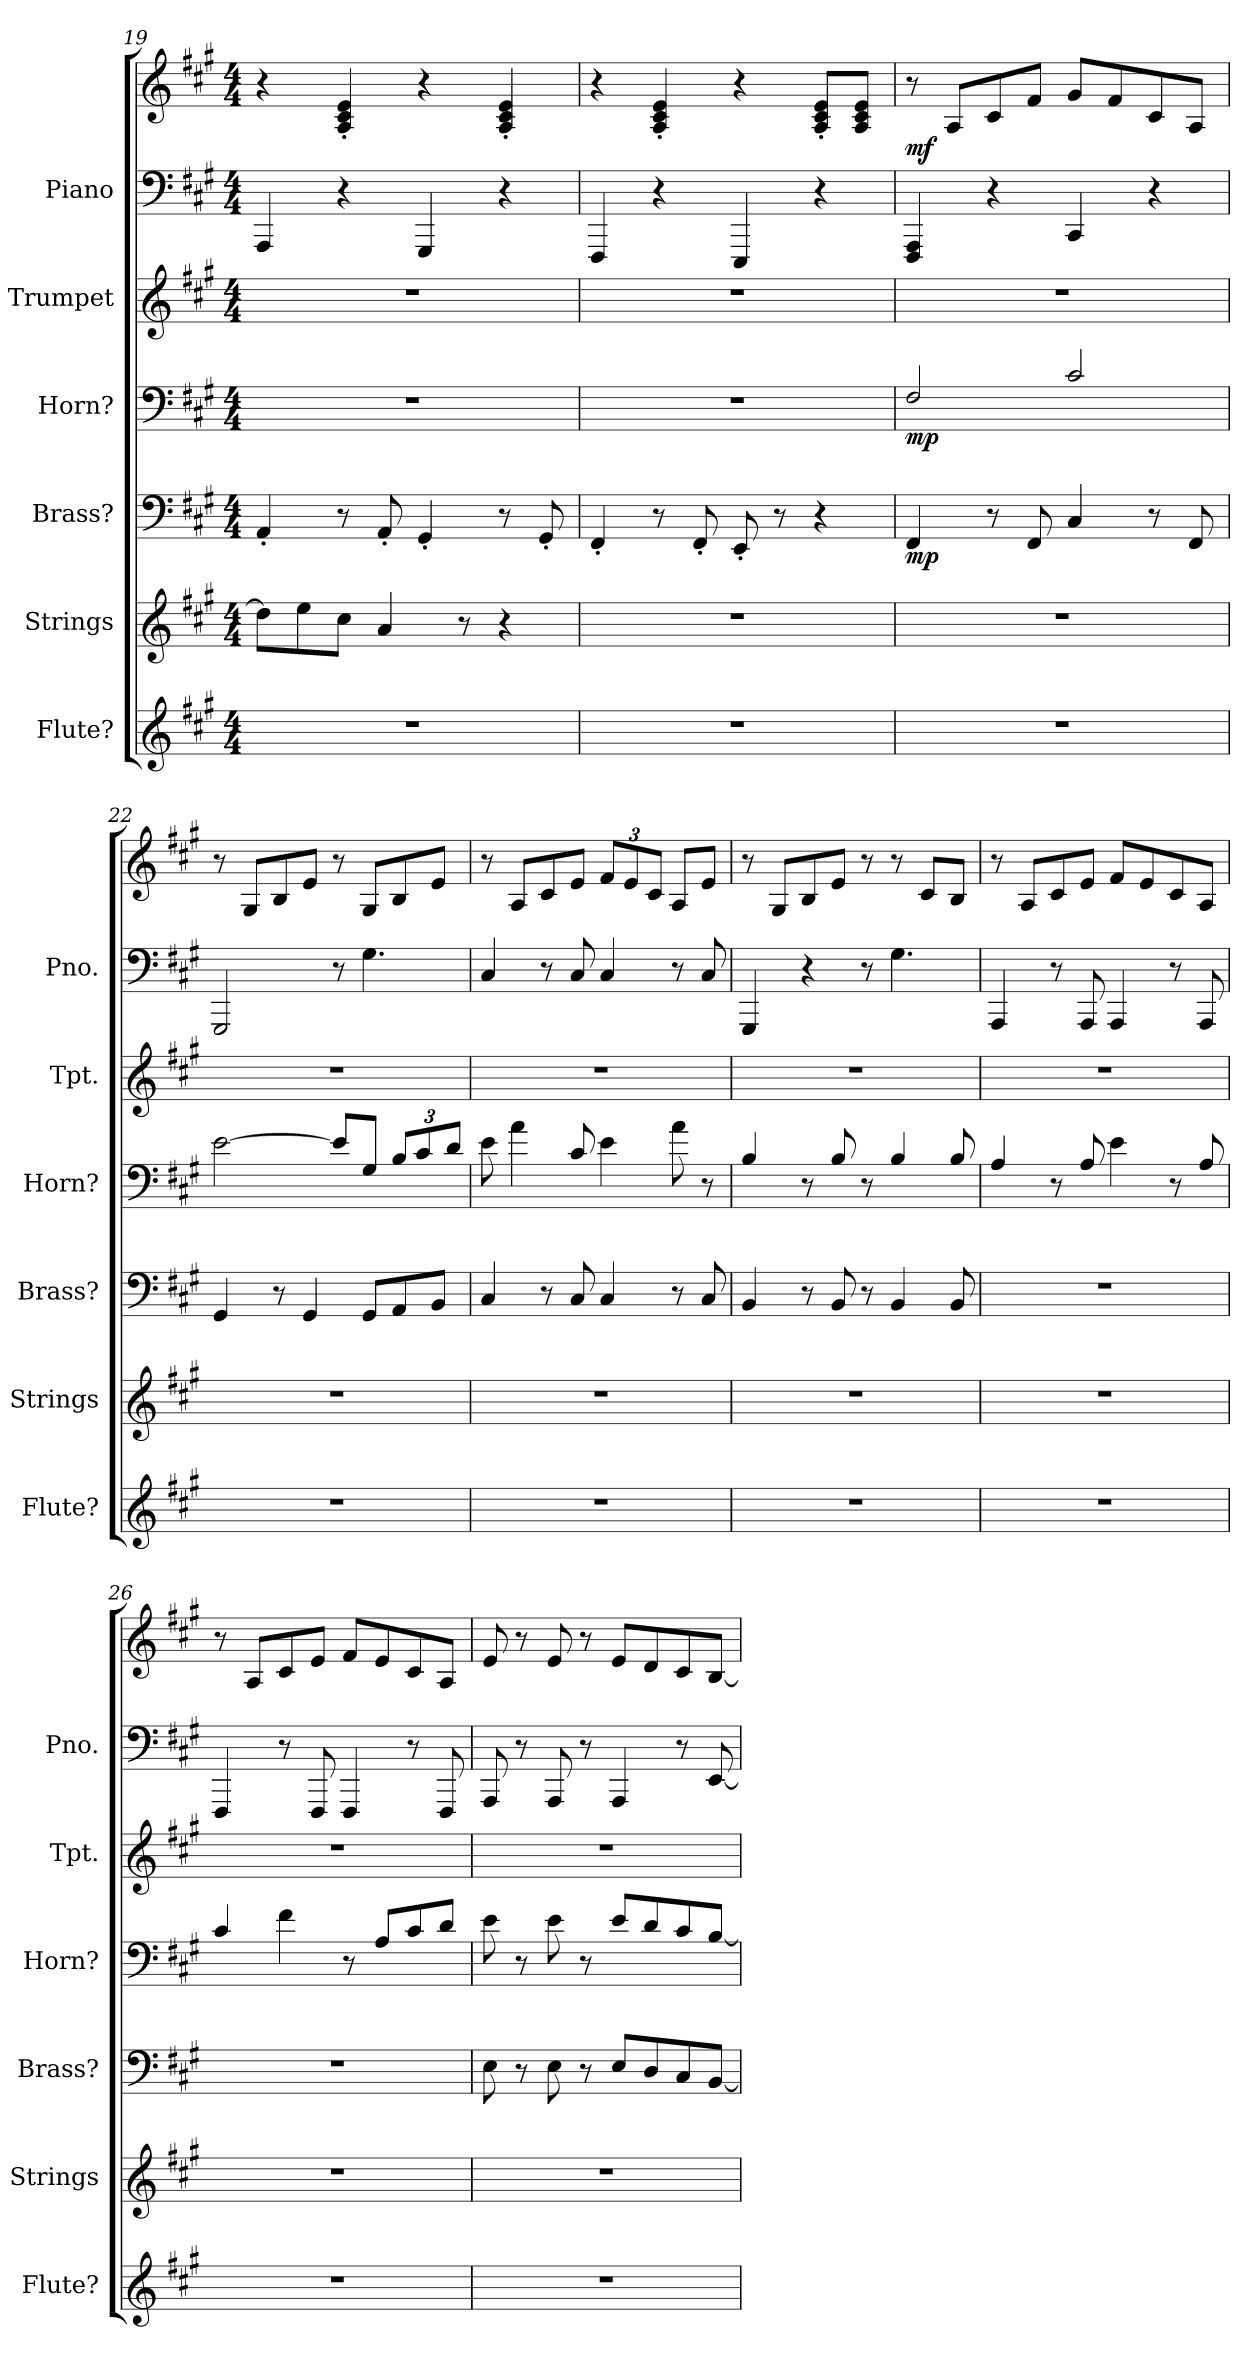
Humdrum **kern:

**kern	**kern	**kern	**dynam	**kern	**dynam	**kern	**kern	**kern	**dynam
*part6	*part5	*part4	*part4	*part3	*part3	*part2	*part1	*part1	*part1
*staff7	*staff6	*staff5	*staff5	*staff4	*staff4	*staff3	*staff2	*staff1	*staff1/2
*I"Flute?	*I"Strings	*I"Brass?	*	*I"Horn?	*	*I"Trumpet	*I"Piano	*	*
*I'Flute?	*I'Strings	*I'Brass?	*	*I'Horn?	*	*I'Tpt.	*I'Pno.	*	*
*clefG2	*clefG2	*clefF4	*	*clefF4	*	*clefG2	*clefF4	*clefG2	*
*	*	*	*	*ITrd7c12	*	*	*	*	*
*k[f#c#g#]	*k[f#c#g#]	*k[f#c#g#]	*	*k[f#c#g#]	*	*k[f#c#g#]	*k[f#c#g#]	*k[f#c#g#]	*
*M4/4	*M4/4	*M4/4	*	*M4/4	*	*M4/4	*M4/4	*M4/4	*
=19	=19	=19	=19	=19	=19	=19	=19	=19	=19
1r	8dd\L]	4AA'/	.	1r	.	1r	4AAA/	4r	.
.	8ee\	.	.	.	.	.	.	.	.
.	8cc#\J	8r	.	.	.	.	4r	4A/' 4c#/' 4e/'	.
.	4a/	8AA'/	.	.	.	.	.	.	.
.	.	4GG#'/	.	.	.	.	4GGG#/	4r	.
.	8r	.	.	.	.	.	.	.	.
.	4r	8r	.	.	.	.	4r	4A/' 4c#/' 4e/'	.
.	.	8GG#'/	.	.	.	.	.	.	.
=20	=20	=20	=20	=20	=20	=20	=20	=20	=20
1r	1r	4FF#'/	.	1r	.	1r	4FFF#/	4r	.
.	.	8r	.	.	.	.	4r	4A/' 4c#/' 4e/'	.
.	.	8FF#'/	.	.	.	.	.	.	.
.	.	8EE'/	.	.	.	.	4EEE/	4r	.
.	.	8r	.	.	.	.	.	.	.
.	.	4r	.	.	.	.	4r	8A/' 8c#/' 8e/'L	.
.	.	.	.	.	.	.	.	8A/ 8c#/ 8e/J	.
!!LO:LB:g=z
=21	=21	=21	=21	=21	=21	=21	=21	=21	=21
!	!	!	!LO:DY:b	!	!LO:DY:b	!	!	!	!LO:DY:b
1r	1r	4FF#/	mp	2FF#/	mp	1r	4FFF#/ 4AAA/	8r	mf
.	.	.	.	.	.	.	.	8A/L	.
.	.	8r	.	.	.	.	4r	8c#/	.
.	.	8FF#/	.	.	.	.	.	8f#/J	.
.	.	4C#/	.	2C#/	.	.	4CC#/	8g#/L	.
.	.	.	.	.	.	.	.	8f#/	.
.	.	8r	.	.	.	.	4r	8c#/	.
.	.	8FF#/	.	.	.	.	.	8A/J	.
=22	=22	=22	=22	=22	=22	=22	=22	=22	=22
1r	1r	4GG#/	.	[2E\	.	1r	2GGG#/	8r	.
.	.	.	.	.	.	.	.	8G#/L	.
.	.	8r	.	.	.	.	.	8B/	.
.	.	4GG#/	.	.	.	.	.	8e/J	.
.	.	.	.	8E/L]	.	.	8r	8r	.
.	.	8GG#/L	.	8GG#/J	.	.	4.G#\	8G#/L	.
*	*	*	*	*Xbrackettup	*	*	*	*	*
.	.	8AA/	.	12BB/L	.	.	.	8B/	.
.	.	.	.	12C#/	.	.	.	.	.
.	.	8BB/J	.	.	.	.	.	8e/J	.
.	.	.	.	12D/J	.	.	.	.	.
=23	=23	=23	=23	=23	=23	=23	=23	=23	=23
1r	1r	4C#/	.	8E\	.	1r	4C#/	8r	.
.	.	.	.	4A\	.	.	.	8A/L	.
.	.	8r	.	.	.	.	8r	8c#/	.
.	.	8C#/	.	8C#/	.	.	8C#/	8e/J	.
*	*	*	*	*	*	*	*	*Xbrackettup	*
.	.	4C#/	.	4E\	.	.	4C#/	12f#/L	.
.	.	.	.	.	.	.	.	12e/	.
.	.	.	.	.	.	.	.	12c#/J	.
.	.	8r	.	8A\	.	.	8r	8A/L	.
.	.	8C#/	.	8r	.	.	8C#/	8e/J	.
=24	=24	=24	=24	=24	=24	=24	=24	=24	=24
1r	1r	4BB/	.	4BB/	.	1r	4GGG#/	8r	.
.	.	.	.	.	.	.	.	8G#/L	.
.	.	8r	.	8r	.	.	4r	8B/	.
.	.	8BB/	.	8BB/	.	.	.	8e/J	.
.	.	8r	.	8r	.	.	8r	8r	.
.	.	4BB/	.	4BB/	.	.	4.G#\	8r	.
.	.	.	.	.	.	.	.	8c#/L	.
.	.	8BB/	.	8BB/	.	.	.	8B/J	.
!!LO:PB:g=z
=25	=25	=25	=25	=25	=25	=25	=25	=25	=25
1r	1r	1r	.	4AA/	.	1r	4AAA/	8r	.
.	.	.	.	.	.	.	.	8A/L	.
.	.	.	.	8r	.	.	8r	8c#/	.
.	.	.	.	8AA/	.	.	8AAA/	8e/J	.
.	.	.	.	4E\	.	.	4AAA/	8f#/L	.
.	.	.	.	.	.	.	.	8e/	.
.	.	.	.	8r	.	.	8r	8c#/	.
.	.	.	.	8AA/	.	.	8AAA/	8A/J	.
=26	=26	=26	=26	=26	=26	=26	=26	=26	=26
1r	1r	1r	.	4C#/	.	1r	4FFF#/	8r	.
.	.	.	.	.	.	.	.	8A/L	.
.	.	.	.	4F#\	.	.	8r	8c#/	.
.	.	.	.	.	.	.	8FFF#/	8e/J	.
.	.	.	.	8r	.	.	4FFF#/	8f#/L	.
.	.	.	.	8AA/L	.	.	.	8e/	.
.	.	.	.	8C#/	.	.	8r	8c#/	.
.	.	.	.	8D/J	.	.	8FFF#/	8A/J	.
=27	=27	=27	=27	=27	=27	=27	=27	=27	=27
1r	1r	8E\	.	8E\	.	1r	8AAA/	8e/	.
.	.	8r	.	8r	.	.	8r	8r	.
.	.	8E\	.	8E\	.	.	8AAA/	8e/	.
.	.	8r	.	8r	.	.	8r	8r	.
.	.	8E/L	.	8E/L	.	.	4AAA/	8e/L	.
.	.	8D/	.	8D/	.	.	.	8d/	.
.	.	8C#/	.	8C#/	.	.	8r	8c#/	.
.	.	[8BB/J	.	[8BB/J	.	.	[8EE/	[8B/J	.
=	=	=	=	=	=	=	=	=	=
*-	*-	*-	*-	*-	*-	*-	*-	*-	*-
